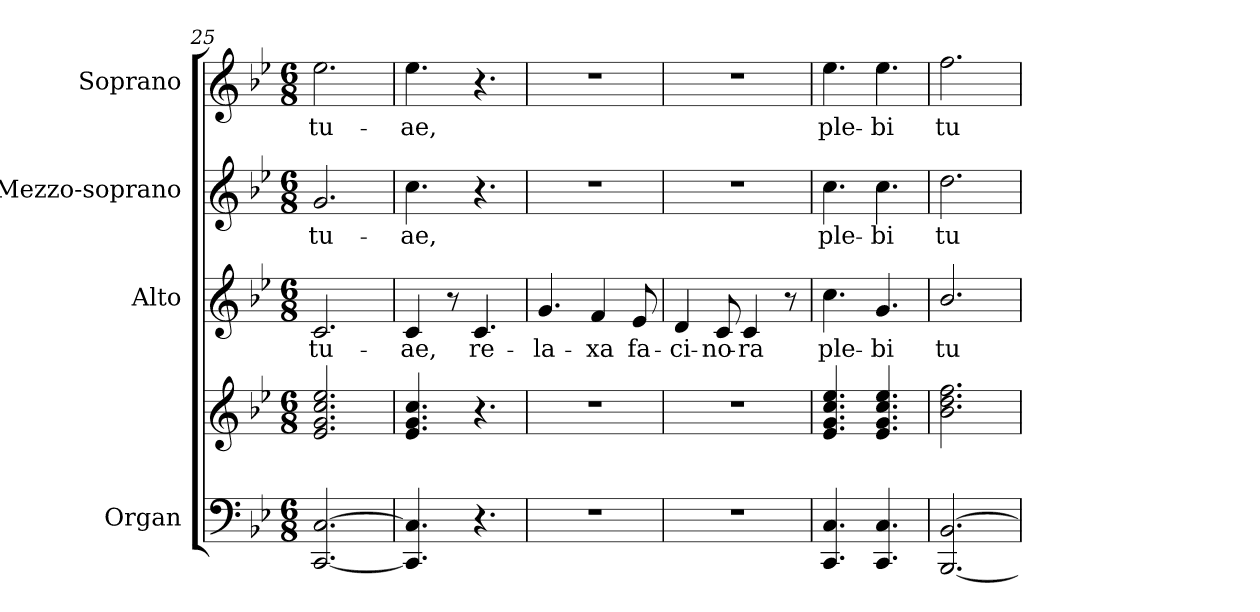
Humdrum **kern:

**kern	**kern	**kern	**text	**kern	**text	**kern	**text
*part4	*part4	*part3	*part3	*part2	*part2	*part1	*part1
*staff5	*staff4	*staff3	*staff3	*staff2	*staff2	*staff1	*staff1
*I"Organ	*	*I"Alto	*	*I"Mezzo-soprano	*	*I"Soprano	*
*I'Org.	*	*I'A.	*	*I'M-S.	*	*I'S.	*
*clefF4	*clefG2	*clefG2	*	*clefG2	*	*clefG2	*
*k[b-e-]	*k[b-e-]	*k[b-e-]	*	*k[b-e-]	*	*k[b-e-]	*
*B-:	*B-:	*B-:	*	*B-:	*	*B-:	*
*M6/8	*M6/8	*M6/8	*	*M6/8	*	*M6/8	*
=25	=25	=25	=25	=25	=25	=25	=25
!	!	!	!LO:LY:b:color=#000000	!	!	!	!
!	!	!	!	!	!LO:LY:b:color=#000000	!	!
!	!	!	!	!	!	!	!LO:LY:b:color=#000000
[2.CCi/ [2.Ci	2.e-i/ 2.gi 2.cci 2.ee-i	2.ci/	tu-	2.gi/	tu-	2.ee-i\	tu-
=26	=26	=26	=26	=26	=26	=26	=26
!	!	!	!LO:LY:b:color=#000000	!	!	!	!
!	!	!	!	!	!LO:LY:b:color=#000000	!	!
!	!	!	!	!	!	!	!LO:LY:b:color=#000000
4.CCi/] 4.Ci]	4.e-i/ 4.gi 4.cci	4ci/	-ae,	4.cci\	-ae,	4.ee-i\	-ae,
.	.	8r	.	.	.	.	.
!	!	!	!LO:LY:b:color=#000000	!	!	!	!
4.r	4.r	4.ci/	re-	4.r	.	4.r	.
=27	=27	=27	=27	=27	=27	=27	=27
!LO:N:vis=1	!LO:N:vis=1	!	!	!	!	!	!
!	!	!	!LO:LY:b:color=#000000	!LO:N:vis=1	!	!LO:N:vis=1	!
2.r	2.r	4.gi/	-la-	2.r	.	2.r	.
!	!	!	!LO:LY:b:color=#000000	!	!	!	!
.	.	4fi/	-xa	.	.	.	.
!	!	!	!LO:LY:b:color=#000000	!	!	!	!
.	.	8e-i/	fa-	.	.	.	.
=28	=28	=28	=28	=28	=28	=28	=28
!LO:N:vis=1	!LO:N:vis=1	!	!	!	!	!	!
!	!	!	!LO:LY:b:color=#000000	!LO:N:vis=1	!	!LO:N:vis=1	!
2.r	2.r	4di/	-ci-	2.r	.	2.r	.
!	!	!	!LO:LY:b:color=#000000	!	!	!	!
.	.	8ci/	-no-	.	.	.	.
!	!	!	!LO:LY:b:color=#000000	!	!	!	!
.	.	4ci/	-ra	.	.	.	.
.	.	8r	.	.	.	.	.
=29	=29	=29	=29	=29	=29	=29	=29
!	!	!	!LO:LY:b:color=#000000	!	!	!	!
!	!	!	!	!	!LO:LY:b:color=#000000	!	!
!	!	!	!	!	!	!	!LO:LY:b:color=#000000
4.CCi/ 4.Ci	4.e-i/ 4.gi 4.cci 4.ee-i	4.cci\	ple-	4.cci\	ple-	4.ee-i\	ple-
!	!	!	!LO:LY:b:color=#000000	!	!	!	!
!	!	!	!	!	!LO:LY:b:color=#000000	!	!
!	!	!	!	!	!	!	!LO:LY:b:color=#000000
4.CCi/ 4.Ci	4.e-i/ 4.gi 4.cci 4.ee-i	4.gi/	-bi	4.cci\	-bi	4.ee-i\	-bi
=30	=30	=30	=30	=30	=30	=30	=30
!	!	!	!LO:LY:b:color=#000000	!	!	!	!
!	!	!	!	!	!LO:LY:b:color=#000000	!	!
!	!	!	!	!	!	!	!LO:LY:b:color=#000000
[2.BBB-i/ [2.BB-i	2.b-i\ 2.ddi 2.ffi	2.b-i/	tu-	2.ddi\	tu-	2.ffi\	tu-
=	=	=	=	=	=	=	=
*-	*-	*-	*-	*-	*-	*-	*-
